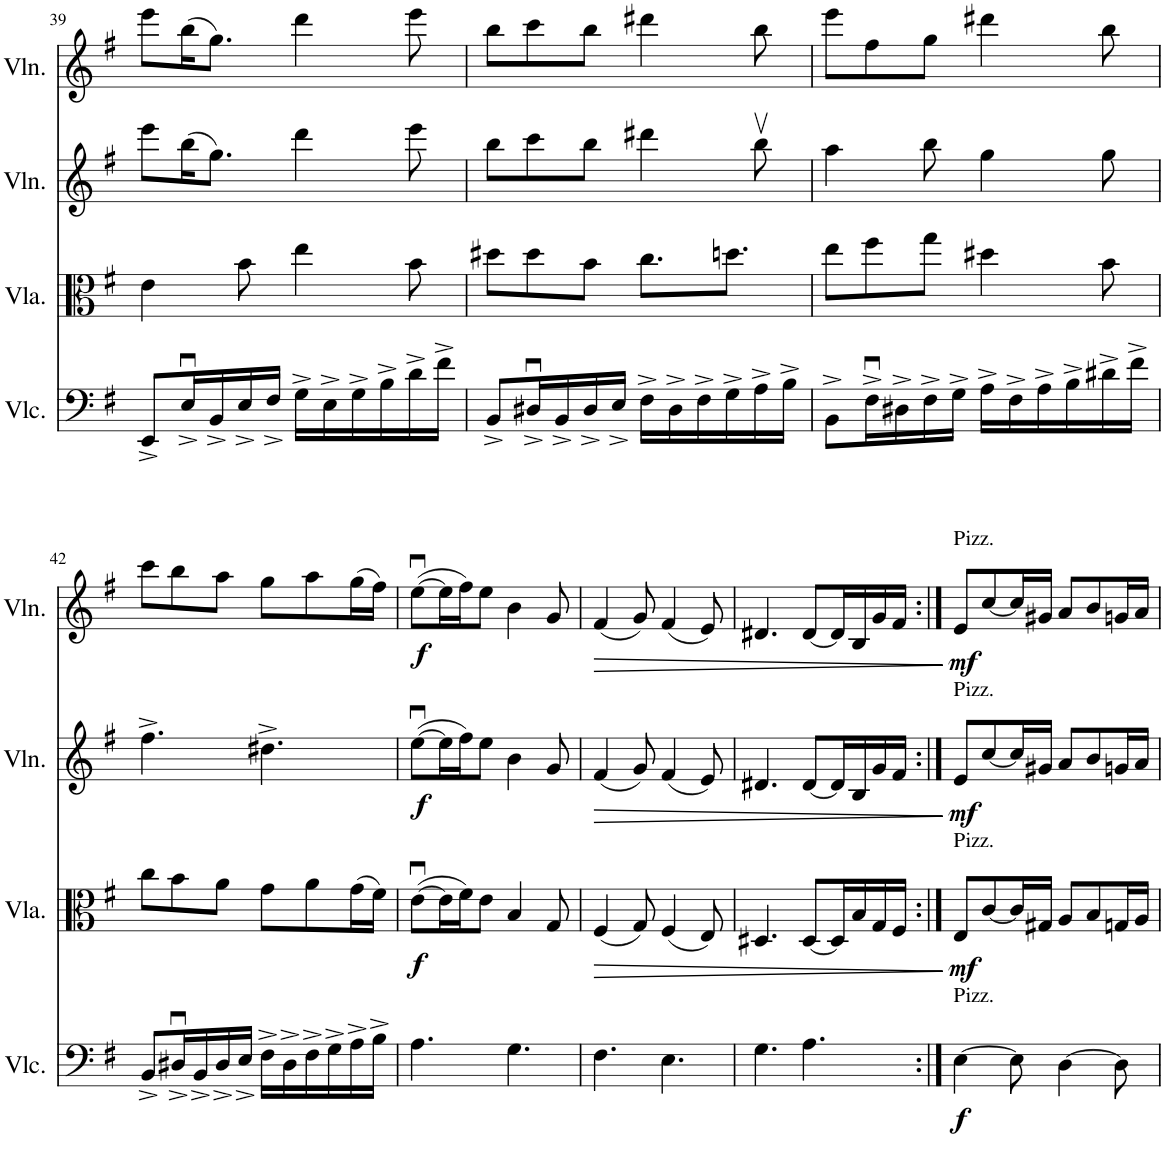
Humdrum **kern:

**kern	**dynam	**kern	**dynam	**kern	**dynam	**kern	**dynam
*part4	*part4	*part3	*part3	*part2	*part2	*part1	*part1
*staff4	*staff4	*staff3	*staff3	*staff2	*staff2	*staff1	*staff1
*I"Violoncello	*	*I"Viola	*	*I"Violin	*	*I"Violin	*
*I'Vlc.	*	*I'Vla.	*	*I'Vln.	*	*I'Vln.	*
!!LO:PB:g=z
*clefF4	*	*clefC3	*	*clefG2	*	*clefG2	*
*k[f#]	*	*k[f#]	*	*k[f#]	*	*k[f#]	*
*M6/8	*	*M6/8	*	*M6/8	*	*M6/8	*
=39	=39	=39	=39	=39	=39	=39	=39
8EE^/L	.	4e\	.	8eee\L	.	8eee\L	.
16Eu^/L	.	.	.	(16bb\K	.	(16bb\K	.
16BB^/	.	.	.	8.gg\J)	.	8.gg\J)	.
16E^/	.	8b\	.	.	.	.	.
16F#^/JJ	.	.	.	.	.	.	.
16G^\LL	.	4ee\	.	4ddd\	.	4ddd\	.
16E^\	.	.	.	.	.	.	.
16G^\	.	.	.	.	.	.	.
16B^\	.	.	.	.	.	.	.
16d^\	.	8b\	.	8eee\	.	8eee\	.
16f#^\JJ	.	.	.	.	.	.	.
=40	=40	=40	=40	=40	=40	=40	=40
8BB^/L	.	8dd#X\L	.	8bb\L	.	8bb\L	.
16D#Xu^/L	.	8dd#\	.	8ccc\	.	8ccc\	.
16BB^/	.	.	.	.	.	.	.
16D#^/	.	8b\J	.	8bb\J	.	8bb\J	.
16E^/JJ	.	.	.	.	.	.	.
16F#^\LL	.	8.cc\L	.	4ddd#X\	.	4ddd#X\	.
16D#^\	.	.	.	.	.	.	.
16F#^\	.	.	.	.	.	.	.
16G^\	.	8.ddn\J	.	.	.	.	.
16A^\	.	.	.	8bbv\	.	8bb\	.
16B^\JJ	.	.	.	.	.	.	.
=41	=41	=41	=41	=41	=41	=41	=41
8BB^\L	.	8ee\L	.	4aa\	.	8eee\L	.
16F#u^\L	.	8ff#\	.	.	.	8ff#\	.
16D#X^\	.	.	.	.	.	.	.
16F#^\	.	8gg\J	.	8bb\	.	8gg\J	.
16G^\JJ	.	.	.	.	.	.	.
16A^\LL	.	4dd#X\	.	4gg\	.	4ddd#X\	.
16F#^\	.	.	.	.	.	.	.
16A^\	.	.	.	.	.	.	.
16B^\	.	.	.	.	.	.	.
16d#X^\	.	8b\	.	8gg\	.	8bb\	.
16f#^\JJ	.	.	.	.	.	.	.
!!LO:LB:g=z
=42	=42	=42	=42	=42	=42	=42	=42
8BB^/L	.	8cc\L	.	4.ff#^\	.	8ccc\L	.
16D#Xu^/L	.	8b\	.	.	.	8bb\	.
16BB^/	.	.	.	.	.	.	.
16D#^/	.	8a\J	.	.	.	8aa\J	.
16E^/JJ	.	.	.	.	.	.	.
16F#^\LL	.	8g\L	.	4.dd#X^\	.	8gg\L	.
16D#^\	.	.	.	.	.	.	.
16F#^\	.	8a\	.	.	.	8aa\	.
16G^\	.	.	.	.	.	.	.
16A^\	.	(16g\L	.	.	.	(16gg\L	.
16B^\JJ	.	16f#\JJ)	.	.	.	16ff#\JJ)	.
=43	=43	=43	=43	=43	=43	=43	=43
!	!	!	!LO:DY:b	!	!LO:DY:b	!	!LO:DY:b
4.A\	.	([8eu\L	f	([8eeu\L	f	([8eeu\L	f
.	.	16e\L]	.	16ee\L]	.	16ee\L]	.
.	.	16f#\J)	.	16ff#\J)	.	16ff#\J)	.
.	.	8e\J	.	8ee\J	.	8ee\J	.
4.G\	.	4B/	.	4b\	.	4b\	.
.	.	8G/	.	8g/	.	8g/	.
=44	=44	=44	=44	=44	=44	=44	=44
!	!	!	!LO:HP:b	!	!LO:HP:b	!	!LO:HP:b
4.F#\	.	(4F#/	>	(4f#/	>	(4f#/	>
.	.	8G/)	.	8g/)	.	8g/)	.
4.E\	.	(4F#/	.	(4f#/	.	(4f#/	.
.	.	8E/)	.	8e/)	.	8e/)	.
=45	=45	=45	=45	=45	=45	=45	=45
4.G\	.	4.D#X/	.	4.d#X/	.	4.d#X/	.
4.A\	.	[8D#/L	.	[8d#/L	.	[8d#/L	.
.	.	16D#/L]	.	16d#/L]	.	16d#/L]	.
.	.	16B/	.	16B/	.	16B/	.
.	.	16G/	.	16g/	.	16g/	.
.	.	16F#/JJ	.	16f#/JJ	.	16f#/JJ	.
.	.	.	]	.	]	.	]
=46:|!	=46:|!	=46:|!	=46:|!	=46:|!	=46:|!	=46:|!	=46:|!
!	!	!	!	!	!	!LO:TX:a:t=Pizz.	!
!	!	!	!	!LO:TX:a:t=Pizz.	!	!	!
!	!	!LO:TX:a:t=Pizz.	!	!	!	!	!
!LO:TX:a:t=Pizz.	!	!	!	!	!	!	!
!	!LO:DY:b	!	!LO:DY:b	!	!LO:DY:b	!	!LO:DY:b
[4E\	f	8E/L	mf	8e/L	mf	8e/L	mf
.	.	[8c/	.	[8cc/	.	[8cc/	.
8E\]	.	16c/L]	.	16cc/L]	.	16cc/L]	.
.	.	16G#X/JJ	.	16g#X/JJ	.	16g#X/JJ	.
[4D\	.	8A/L	.	8a/L	.	8a/L	.
.	.	8B/	.	8b/	.	8b/	.
8D\]	.	16Gn/L	.	16gn/L	.	16gn/L	.
.	.	16A/JJ	.	16a/JJ	.	16a/JJ	.
=	=	=	=	=	=	=	=
*-	*-	*-	*-	*-	*-	*-	*-
